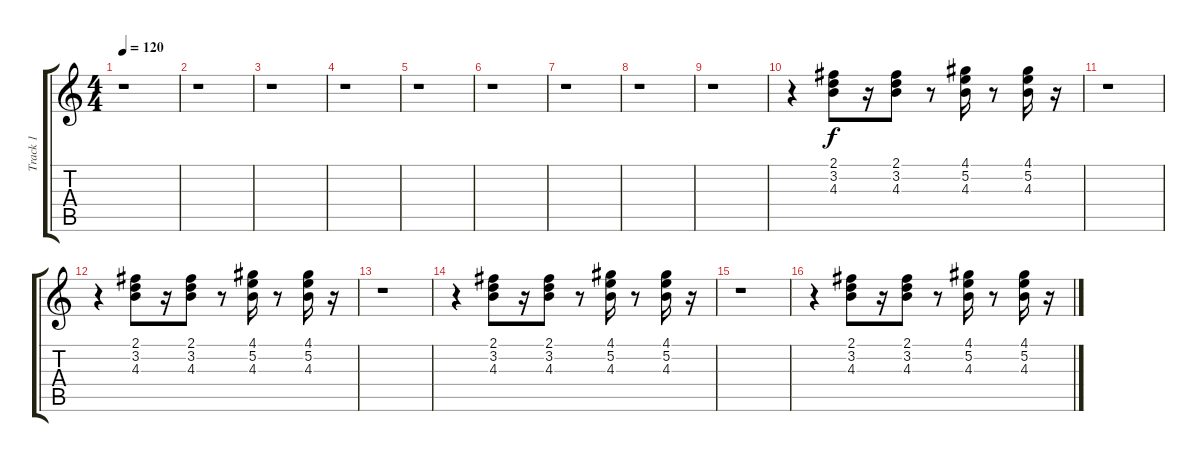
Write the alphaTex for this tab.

\track ("Track 1" "Track 1") {instrument electricguitarjazz}
\staff {score tabs}
\tuning (E4 B3 G3 D3 A2 E2) {hide}
\ts (4 4)
\tempo 120
\clef g2
\ks c
r.1{dy f} |
r.1 |
r.1 |
r.1 |
r.1 |
r.1 |
r.1 |
r.1 |
r.1 |
r.4 (2.1 3.2 4.3).8 r.16 (2.1 3.2 4.3).8 r.8 (4.1 5.2 4.3).16 r.8 (4.1 5.2 4.3).16 r.16 |
r.1 |
r.4 (2.1 3.2 4.3).8 r.16 (2.1 3.2 4.3).8 r.8 (4.1 5.2 4.3).16 r.8 (4.1 5.2 4.3).16 r.16 |
r.1 |
r.4 (2.1 3.2 4.3).8 r.16 (2.1 3.2 4.3).8 r.8 (4.1 5.2 4.3).16 r.8 (4.1 5.2 4.3).16 r.16 |
r.1 |
r.4 (2.1 3.2 4.3).8 r.16 (2.1 3.2 4.3).8 r.8 (4.1 5.2 4.3).16 r.8 (4.1 5.2 4.3).16 r.16
